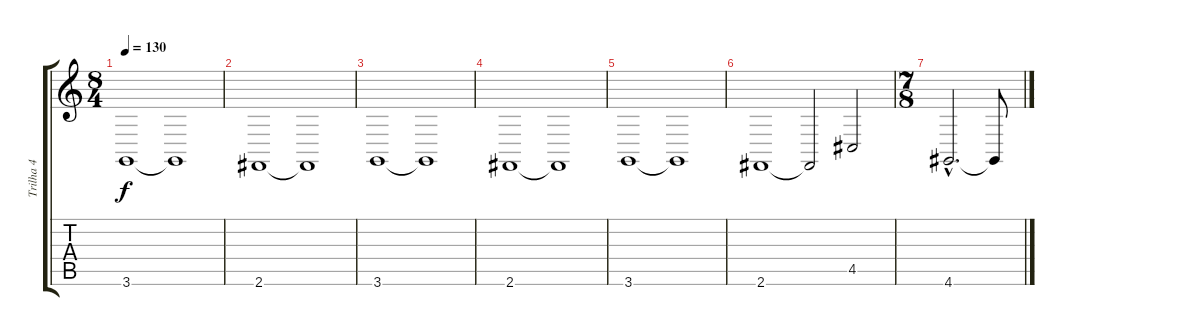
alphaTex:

\track ("Trilha 4" "Trilha 4") {instrument cello}
\staff {score tabs}
\tuning (E4 B3 G3 D3 A2 E2) {hide}
\ts (8 4)
\tempo 130
\clef g2
\ks c
3.6.1{dy f} 3.6{t}.1 |
2.6.1 2.6{t}.1 |
3.6.1 3.6{t}.1 |
2.6.1 2.6{t}.1 |
3.6.1 3.6{t}.1 |
2.6.1 2.6{t}.2 4.5.2 |
\ts (7 8)
4.6{hac}.2{d} 4.6{t}.8
